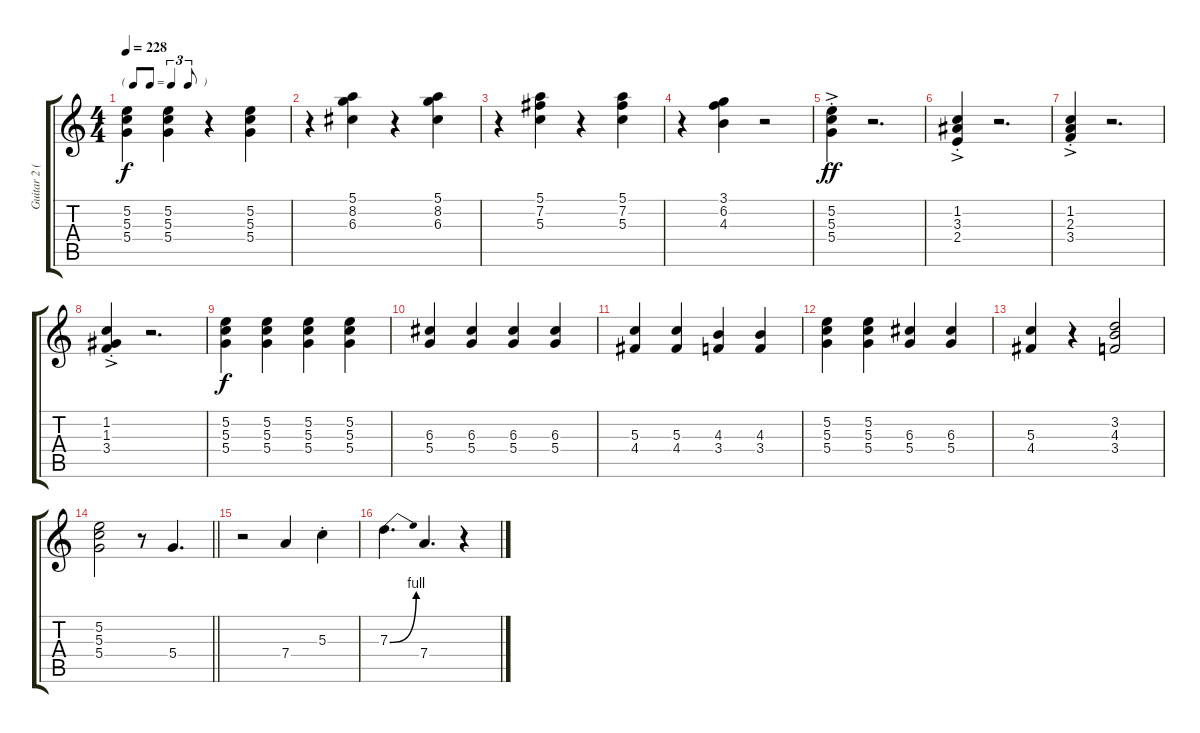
\track ("Guitar 2 (Electric)" "Guitar 2 (") {instrument electricguitarclean}
\staff {score tabs}
\tuning (E4 B3 G3 D3 A2 E2) {hide}
\ts (4 4)
\tf triplet8th
\tempo 228
\clef g2
\ks c
(5.2{t} 5.3{t} 5.4{t}).4{dy f} (5.2 5.3 5.4).4 r.4 (5.2 5.3 5.4).4 |
r.4 (5.1 8.2 6.3).4 r.4 (5.1 8.2 6.3).4 |
r.4 (5.1 7.2 5.3).4 r.4 (5.1 7.2 5.3).4 |
r.4 (3.1 6.2 4.3).4 r.2 |
(5.2{ac st} 5.3 5.4).4{dy ff} r.2{d} |
(1.2 3.3 2.4{ac st}).4 r.2{d} |
(1.2 2.3 3.4{ac st}).4 r.2{d} |
(1.2 1.3 3.4{ac st}).4 r.2{d} |
(5.2 5.3 5.4).4{dy f} (5.2 5.3 5.4).4 (5.2 5.3 5.4).4 (5.2 5.3 5.4).4 |
(6.3 5.4).4 (6.3 5.4).4 (6.3 5.4).4 (6.3 5.4).4 |
(5.3 4.4).4 (5.3 4.4).4 (4.3 3.4).4 (4.3 3.4).4 |
(5.2 5.3 5.4).4 (5.2 5.3 5.4).4 (6.3 5.4).4 (6.3 5.4).4 |
(5.3 4.4).4 r.4 (3.2 4.3 3.4).2 |
\barLineRight lightlight
(5.2 5.3 5.4).2 r.8 5.4.4{d} |
r.2 7.4.4 5.3{st}.4 |
7.3{be (bend 0 0 60 4)}.4{d} 7.4.4{d} r.4
